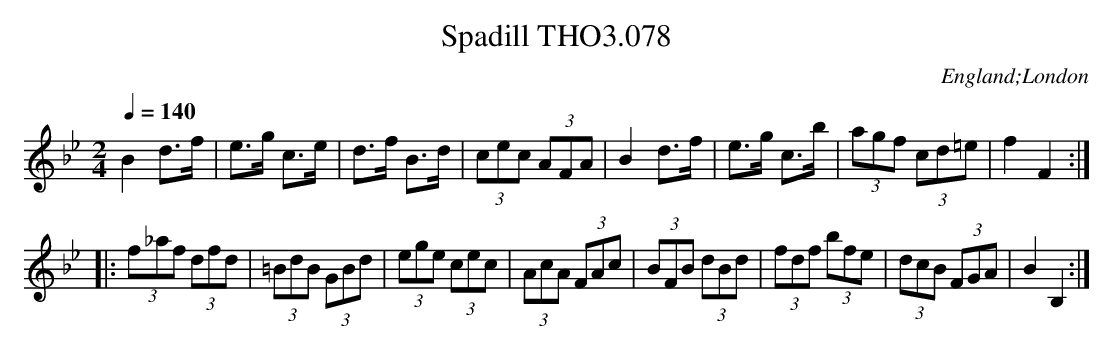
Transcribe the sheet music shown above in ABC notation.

X:1
T:Spadill THO3.078
O:England;London
M:2/4
L:1/8
Q:1/4=140
K:Bb
B2 d>f|e>g c>e|d>f B>d|(3cec (3AFA|B2 d>f|e>g c>b|(3agf (3cd=e|f2F2:|
|:(3f_af (3dfd|(3=BdB (3GBd|(3ege (3cec|(3AcA (3FAc|(3BFB (3dBd|(3fdf (3bfe|(3dcB (3FGA|B2B,2:|
